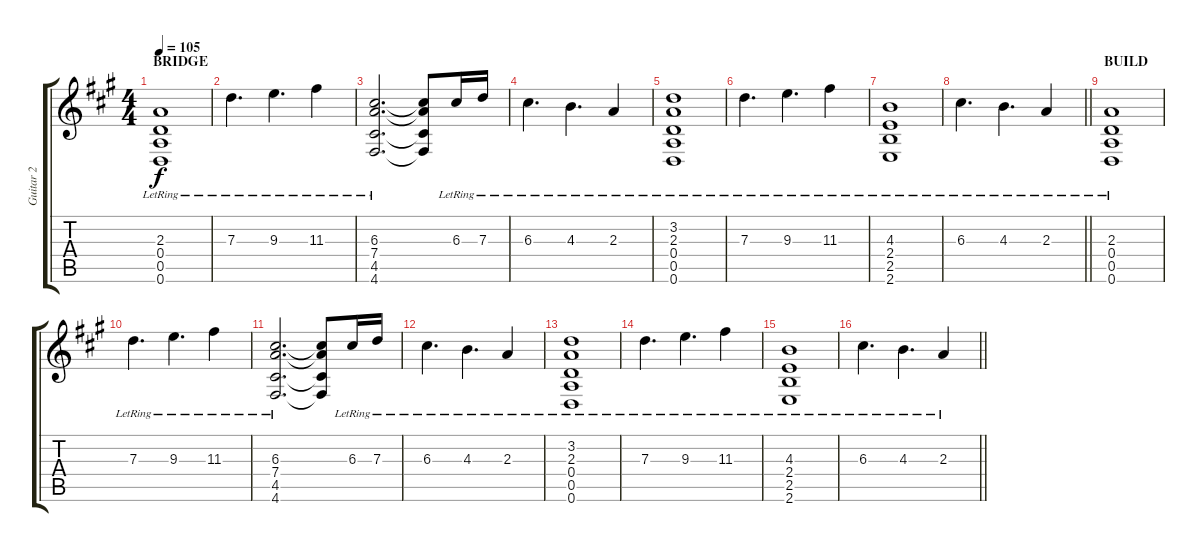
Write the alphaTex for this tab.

\track ("Guitar 2" "Guitar 2") {instrument distortionguitar}
\staff {score tabs}
\tuning (E4 B3 G3 D3 A2 D2) {hide}
\ts (4 4)
\section ("" "BRIDGE")
\tempo 105
\clef g2
\ks f#minor
(2.3{lr} 0.4{lr} 0.5{lr} 0.6{lr}).1{dy f instrument electricguitarjazz} |
7.3{lr}.4{d} 9.3{lr}.4{d} 11.3{lr}.4 |
(6.3{lr} 7.4{lr} 4.5{lr} 4.6{lr}).2{d} (6.3{t} 7.4{t} 4.5{t} 4.6{t}).8 6.3{lr}.16 7.3{lr}.16 |
6.3{lr}.4{d} 4.3{lr}.4{d} 2.3{lr}.4 |
(3.2{lr} 2.3{lr} 0.4{lr} 0.5{lr} 0.6{lr}).1 |
7.3{lr}.4{d} 9.3{lr}.4{d} 11.3{lr}.4 |
(4.3{lr} 2.4{lr} 2.5{lr} 2.6{lr}).1 |
\barLineRight lightlight
6.3{lr}.4{d} 4.3{lr}.4{d} 2.3{lr}.4 |
\section ("" "BUILD")
(2.3{lr} 0.4{lr} 0.5{lr} 0.6{lr}).1{instrument electricguitarjazz} |
7.3{lr}.4{d} 9.3{lr}.4{d} 11.3{lr}.4 |
(6.3{lr} 7.4{lr} 4.5{lr} 4.6{lr}).2{d} (6.3{t} 7.4{t} 4.5{t} 4.6{t}).8 6.3{lr}.16 7.3{lr}.16 |
6.3{lr}.4{d} 4.3{lr}.4{d} 2.3{lr}.4 |
(3.2{lr} 2.3{lr} 0.4{lr} 0.5{lr} 0.6{lr}).1 |
7.3{lr}.4{d} 9.3{lr}.4{d} 11.3{lr}.4 |
(4.3{lr} 2.4{lr} 2.5{lr} 2.6{lr}).1 |
\barLineRight lightlight
6.3{lr}.4{d} 4.3{lr}.4{d} 2.3{lr}.4
